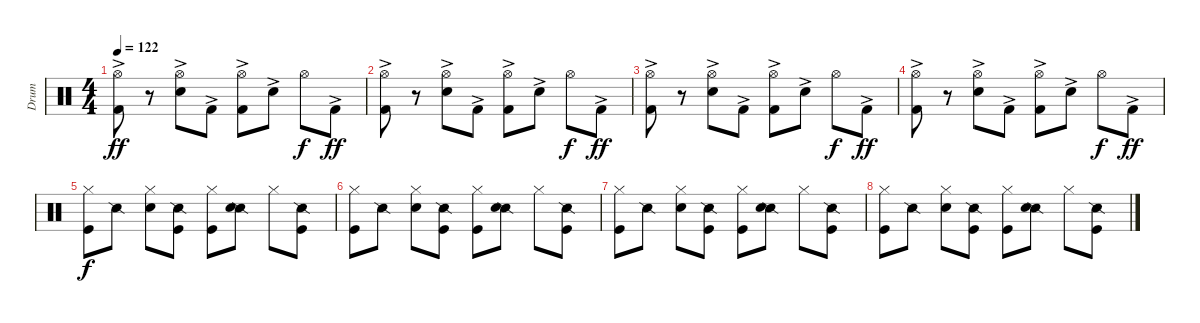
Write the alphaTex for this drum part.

\track ("Drum" "Drum") {instrument percussion}
\staff {score}
\articulation defaults
\ts (4 4)
\tempo 122
\clef neutral
\ks c
("Hi-Hat (open)" "Kick (hit) 2"{ac}).8{dy ff} r.8 ("Hi-Hat (open)" "Electric Snare (hit)"{ac}).8 "Kick (hit) 2"{ac}.8 ("Hi-Hat (open)" "Kick (hit) 2"{ac}).8 "Electric Snare (hit)"{ac}.8 "Hi-Hat (open)".8{dy f} "Kick (hit) 2"{ac}.8{dy ff} |
("Hi-Hat (open)" "Kick (hit) 2"{ac}).8 r.8 ("Hi-Hat (open)" "Electric Snare (hit)"{ac}).8 "Kick (hit) 2"{ac}.8 ("Hi-Hat (open)" "Kick (hit) 2"{ac}).8 "Electric Snare (hit)"{ac}.8 "Hi-Hat (open)".8{dy f} "Kick (hit) 2"{ac}.8{dy ff} |
("Hi-Hat (open)" "Kick (hit) 2"{ac}).8 r.8 ("Hi-Hat (open)" "Electric Snare (hit)"{ac}).8 "Kick (hit) 2"{ac}.8 ("Hi-Hat (open)" "Kick (hit) 2"{ac}).8 "Electric Snare (hit)"{ac}.8 "Hi-Hat (open)".8{dy f} "Kick (hit) 2"{ac}.8{dy ff} |
("Hi-Hat (open)" "Kick (hit) 2"{ac}).8 r.8 ("Hi-Hat (open)" "Electric Snare (hit)"{ac}).8 "Kick (hit) 2"{ac}.8 ("Hi-Hat (open)" "Kick (hit) 2"{ac}).8 "Electric Snare (hit)"{ac}.8 "Hi-Hat (open)".8{dy f} "Kick (hit) 2"{ac}.8{dy ff} |
("Hi-Hat (closed)" "Kick (hit)").8{dy f volume 8} "Snare (side stick) 2".8 ("Hi-Hat (closed)" "Electric Snare (hit)").8 ("Snare (side stick) 2" "Kick (hit)").8 ("Hi-Hat (closed)" "Kick (hit)").8 ("Snare (side stick) 2" "Electric Snare (hit)").8 "Hi-Hat (closed)".8 ("Snare (side stick) 2" "Kick (hit)").8 |
("Hi-Hat (closed)" "Kick (hit)").8 "Snare (side stick) 2".8 ("Hi-Hat (closed)" "Electric Snare (hit)").8 ("Snare (side stick) 2" "Kick (hit)").8 ("Hi-Hat (closed)" "Kick (hit)").8 ("Snare (side stick) 2" "Electric Snare (hit)").8 "Hi-Hat (closed)".8 ("Snare (side stick) 2" "Kick (hit)").8 |
("Hi-Hat (closed)" "Kick (hit)").8 "Snare (side stick) 2".8 ("Hi-Hat (closed)" "Electric Snare (hit)").8 ("Snare (side stick) 2" "Kick (hit)").8 ("Hi-Hat (closed)" "Kick (hit)").8 ("Snare (side stick) 2" "Electric Snare (hit)").8 "Hi-Hat (closed)".8 ("Snare (side stick) 2" "Kick (hit)").8 |
("Hi-Hat (closed)" "Kick (hit)").8 "Snare (side stick) 2".8 ("Hi-Hat (closed)" "Electric Snare (hit)").8 ("Snare (side stick) 2" "Kick (hit)").8 ("Hi-Hat (closed)" "Kick (hit)").8 ("Snare (side stick) 2" "Electric Snare (hit)").8 "Hi-Hat (closed)".8 ("Snare (side stick) 2" "Kick (hit)").8
